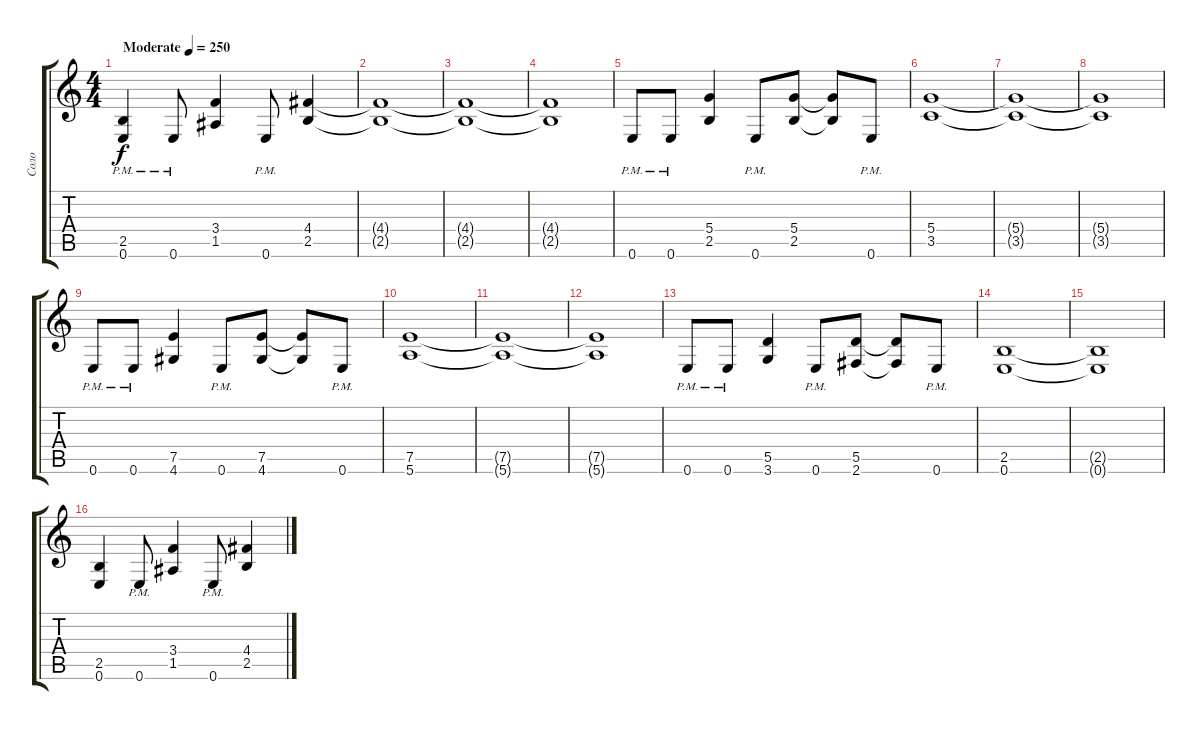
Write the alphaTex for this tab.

\track ("Соло" "Соло") {instrument distortionguitar}
\staff {score tabs}
\tuning (E4 B3 G3 D3 A2 E2) {hide}
\ts (4 4)
\tempo (250 "Moderate")
\clef g2
\ks c
(2.5{pm} 0.6{pm}).4{dy f instrument distortionguitar} 0.6{pm}.8 (3.4 1.5).4 0.6{pm}.8 (4.4 2.5).4 |
(4.4{t} 2.5{t}).1 |
(4.4{t} 2.5{t}).1 |
(4.4{t} 2.5{t}).1 |
0.6{pm}.8 0.6{pm}.8 (5.4 2.5).4 0.6{pm}.8 (5.4 2.5).8 (5.4{t} 2.5{t}).8 0.6{pm}.8 |
(5.4 3.5).1 |
(5.4{t} 3.5{t}).1 |
(5.4{t} 3.5{t}).1 |
0.6{pm}.8 0.6{pm}.8 (7.5 4.6).4 0.6{pm}.8 (7.5 4.6).8 (7.5{t} 4.6{t}).8 0.6{pm}.8 |
(7.5 5.6).1 |
(7.5{t} 5.6{t}).1 |
(7.5{t} 5.6{t}).1 |
0.6{pm}.8 0.6{pm}.8 (5.5 3.6).4 0.6{pm}.8 (5.5 2.6).8 (5.5{t} 2.6{t}).8 0.6{pm}.8 |
(2.5 0.6).1 |
(2.5{t} 0.6{t}).1 |
(2.5 0.6).4 0.6{pm}.8 (3.4 1.5).4 0.6{pm}.8 (4.4 2.5).4
